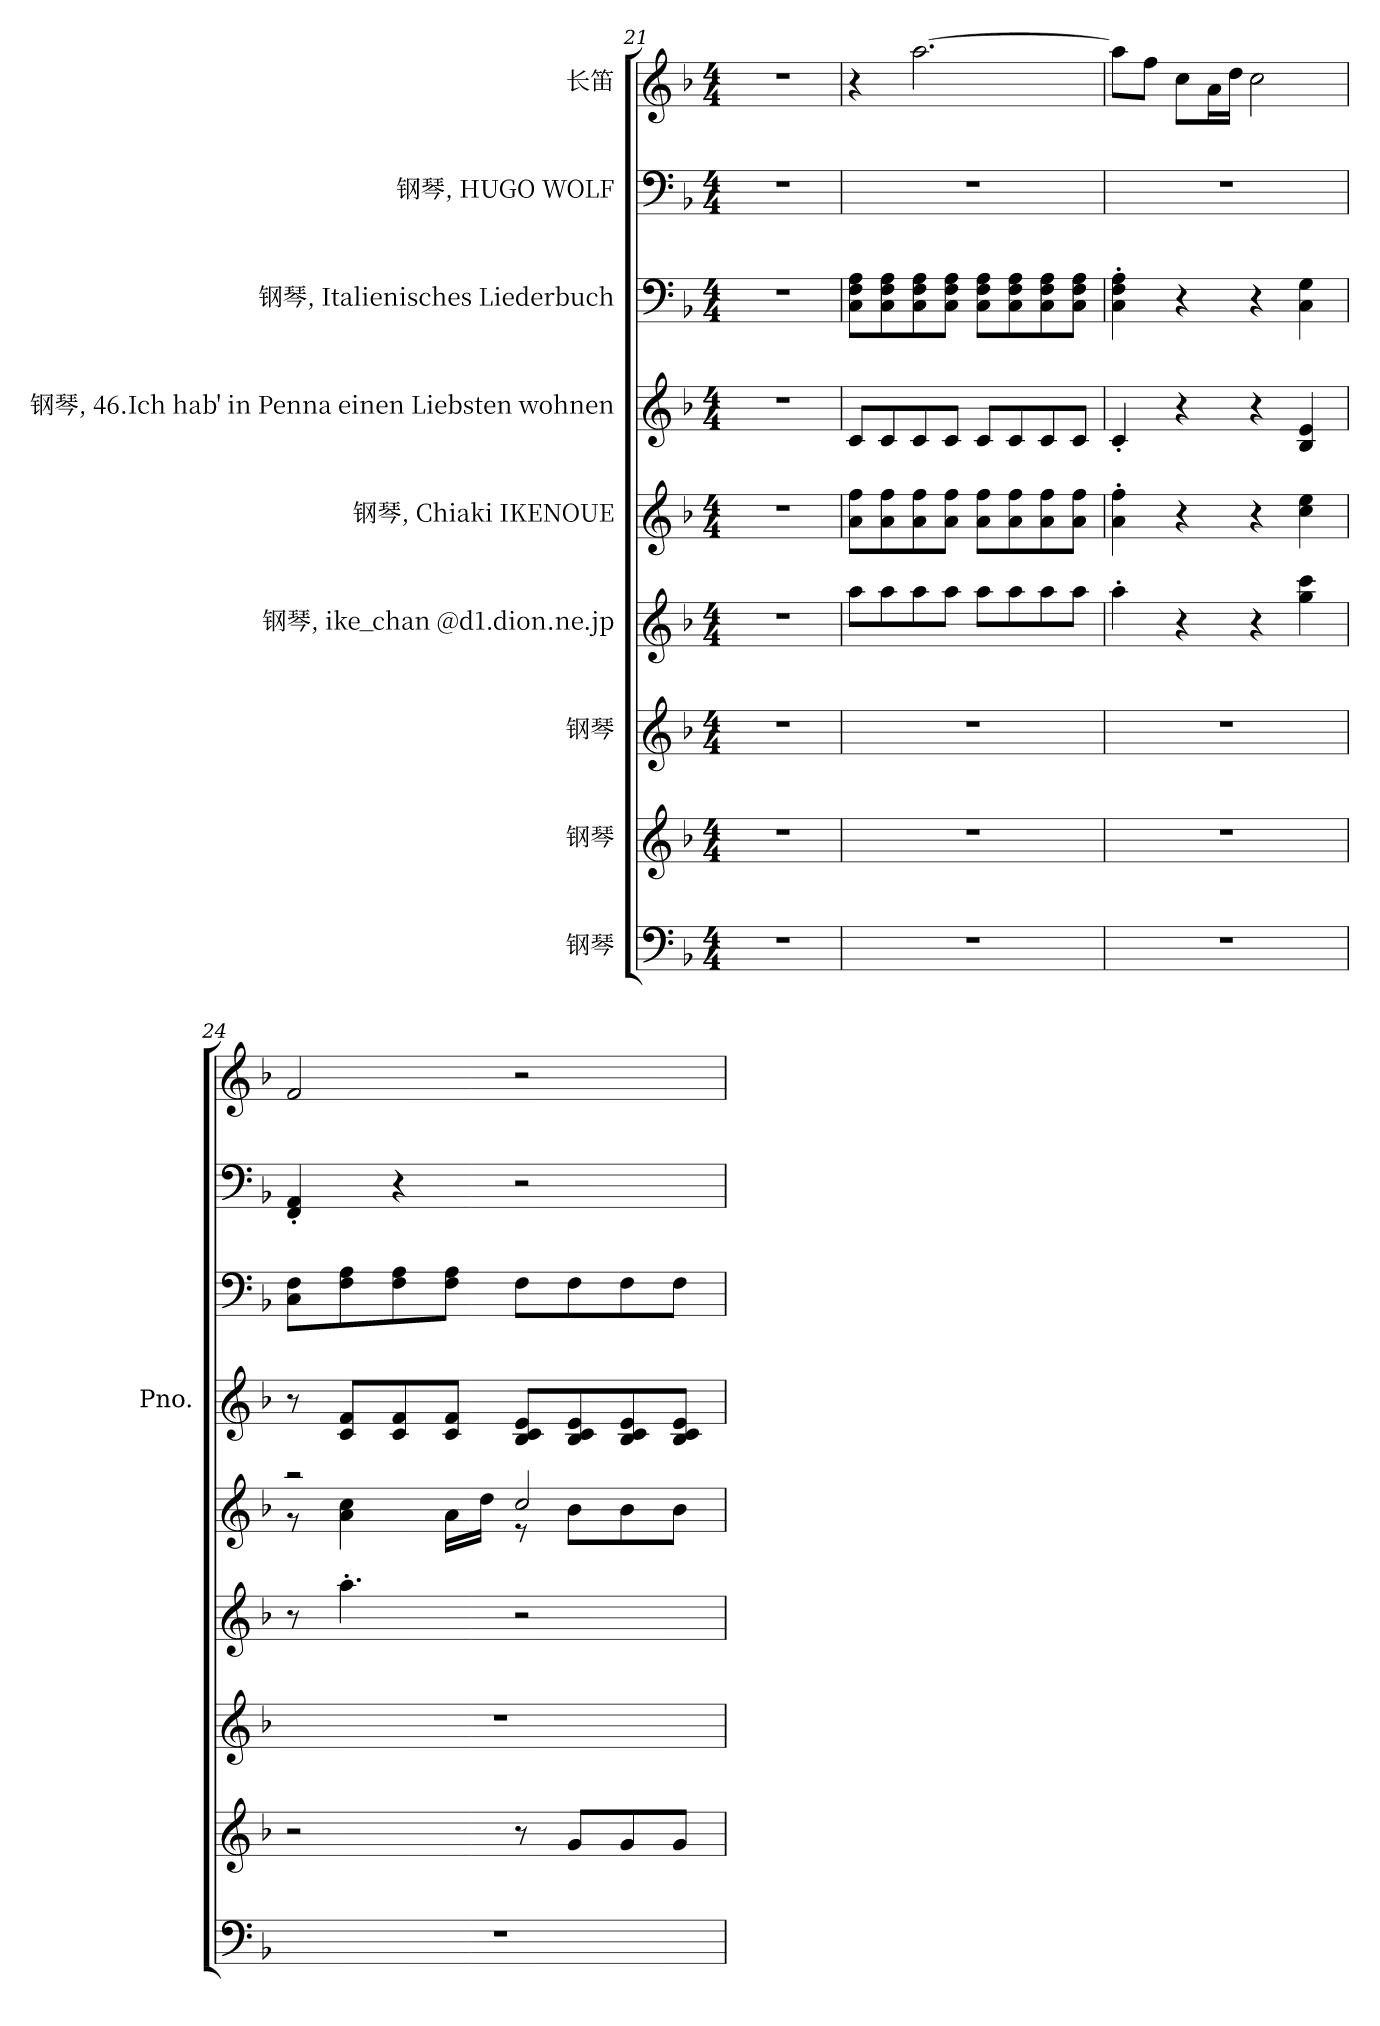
**kern	**kern	**kern	**kern	**kern	**kern	**kern	**kern	**kern
*part9	*part8	*part7	*part6	*part5	*part4	*part3	*part2	*part1
*staff9	*staff8	*staff7	*staff6	*staff5	*staff4	*staff3	*staff2	*staff1
*I"钢琴	*I"钢琴	*I"钢琴	*I"钢琴, ike_chan @d1.dion.ne.jp	*I"钢琴, Chiaki IKENOUE	*I"钢琴, 46.Ich hab' in Penna einen Liebsten wohnen	*I"钢琴, Italienisches Liederbuch	*I"钢琴, HUGO WOLF	*I"长笛
*	*	*	*	*	*I'Pno.	*	*	*
*clefF4	*clefG2	*clefG2	*clefG2	*clefG2	*clefG2	*clefF4	*clefF4	*clefG2
*k[b-]	*k[b-]	*k[b-]	*k[b-]	*k[b-]	*k[b-]	*k[b-]	*k[b-]	*k[b-]
*M4/4	*M4/4	*M4/4	*M4/4	*M4/4	*M4/4	*M4/4	*M4/4	*M4/4
=21	=21	=21	=21	=21	=21	=21	=21	=21
1r	1r	1r	1r	1r	1r	1r	1r	1r
!!LO:PB:g=z
=22	=22	=22	=22	=22	=22	=22	=22	=22
*	*	*	*	*	*	*	*	*MM100
1r	1r	1r	8aa\L	8a\ 8ff\L	8c/L	8C\ 8F\ 8A\L	1r	4r
.	.	.	8aa\	8a\ 8ff\	8c/	8C\ 8F\ 8A\	.	.
.	.	.	8aa\	8a\ 8ff\	8c/	8C\ 8F\ 8A\	.	[2.aa\
.	.	.	8aa\J	8a\ 8ff\J	8c/J	8C\ 8F\ 8A\J	.	.
.	.	.	8aa\L	8a\ 8ff\L	8c/L	8C\ 8F\ 8A\L	.	.
.	.	.	8aa\	8a\ 8ff\	8c/	8C\ 8F\ 8A\	.	.
.	.	.	8aa\	8a\ 8ff\	8c/	8C\ 8F\ 8A\	.	.
.	.	.	8aa\J	8a\ 8ff\J	8c/J	8C\ 8F\ 8A\J	.	.
=23	=23	=23	=23	=23	=23	=23	=23	=23
*	*	*	*	*	*	*	*	*MM160
1r	1r	1r	4aa'\	4a\' 4ff\'	4c'/	4C\' 4F\' 4A\'	1r	8aa\L]
.	.	.	.	.	.	.	.	8ff\J
.	.	.	4r	4r	4r	4r	.	8cc\L
.	.	.	.	.	.	.	.	16a\L
.	.	.	.	.	.	.	.	16dd\JJ
.	.	.	4r	4r	4r	4r	.	2cc\
.	.	.	4gg\ 4ccc\	4cc\ 4ee\	4B-/ 4e/	4C\ 4G\	.	.
=24	=24	=24	=24	=24	=24	=24	=24	=24
*	*	*	*	*^	*	*	*	*
1r	2r	1r	8r	2r	8r	8r	8C\ 8F\L	4FF/' 4AA/'	2f/
.	.	.	4.aa'\	.	4a\ 4cc\	8c/ 8f/L	8F\ 8A\	.	.
.	.	.	.	.	.	8c/ 8f/	8F\ 8A\	4r	.
.	.	.	.	.	16a\LL	8c/ 8f/J	8F\ 8A\J	.	.
.	.	.	.	.	16dd\JJ	.	.	.	.
.	8r	.	2r	2cc/	8r	8B-/ 8c/ 8e/L	8F\L	2r	2r
.	8g/L	.	.	.	8b-\L	8B-/ 8c/ 8e/	8F\	.	.
.	8g/	.	.	.	8b-\	8B-/ 8c/ 8e/	8F\	.	.
.	8g/J	.	.	.	8b-\J	8B-/ 8c/ 8e/J	8F\J	.	.
*	*	*	*	*v	*v	*	*	*	*
=	=	=	=	=	=	=	=	=
*-	*-	*-	*-	*-	*-	*-	*-	*-
